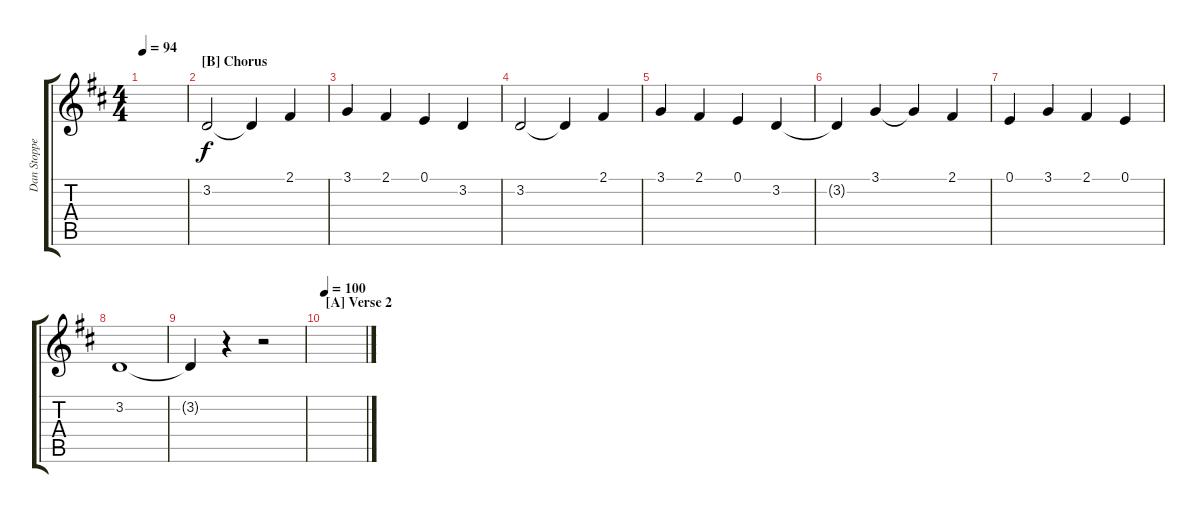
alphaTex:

\track ("Dan Stoppelman" "Dan Stoppe") {instrument trumpet}
\staff {score tabs}
\tuning (E4 B3 G3 D3 A2 E2) {hide}
\ts (4 4)
\tempo 94
\clef g2
\ks d
|
\section ("" "[B] Chorus")
3.2.2{volume 12} 3.2{t}.4 2.1.4 |
3.1.4 2.1.4 0.1.4 3.2.4 |
3.2.2 3.2{t}.4 2.1.4 |
3.1.4 2.1.4 0.1.4 3.2.4 |
3.2{t}.4 3.1.4 3.1{t}.4 2.1.4 |
0.1.4 3.1.4 2.1.4 0.1.4 |
3.2.1 |
3.2{t}.4 r.4 r.2 |
\section ("" "[A] Verse 2")
\tempo 100
